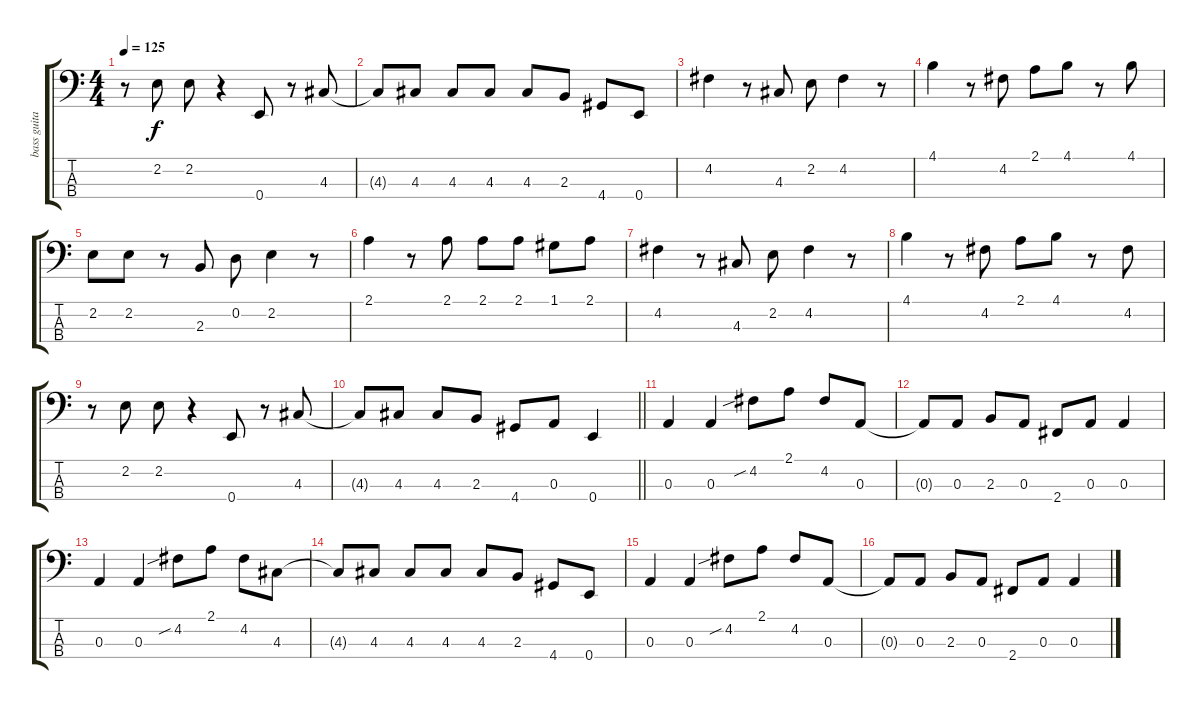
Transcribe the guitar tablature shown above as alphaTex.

\track ("bass guitar" "bass guita") {instrument electricbassfinger}
\staff {score tabs}
\tuning (G2 D2 A1 E1) {hide}
\ts (4 4)
\tempo 125
\clef f4
\ks c
r.8{dy f} 2.2.8 2.2.8 r.4 0.4.8 r.8 4.3.8 |
4.3{t}.8 4.3.8 4.3.8 4.3.8 4.3.8 2.3.8 4.4.8 0.4.8 |
4.2.4 r.8 4.3.8 2.2.8 4.2.4 r.8 |
4.1.4 r.8 4.2.8 2.1.8 4.1.8 r.8 4.1.8 |
2.2.8 2.2.8 r.8 2.3.8 0.2.8 2.2.4 r.8 |
2.1.4 r.8 2.1.8 2.1.8 2.1.8 1.1.8 2.1.8 |
4.2.4 r.8 4.3.8 2.2.8 4.2.4 r.8 |
4.1.4 r.8 4.2.8 2.1.8 4.1.8 r.8 4.2.8 |
r.8 2.2.8 2.2.8 r.4 0.4.8 r.8 4.3.8 |
\barLineRight lightlight
4.3{t}.8 4.3.8 4.3.8 2.3.8 4.4.8 0.3.8 0.4.4 |
0.3.4 0.3.4 4.2{sib}.8 2.1.8 4.2.8 0.3.8 |
0.3{t}.8 0.3.8 2.3.8 0.3.8 2.4.8 0.3.8 0.3.4 |
0.3.4 0.3.4 4.2{sib}.8 2.1.8 4.2.8 4.3.8 |
4.3{t}.8 4.3.8 4.3.8 4.3.8 4.3.8 2.3.8 4.4.8 0.4.8 |
0.3.4 0.3.4 4.2{sib}.8 2.1.8 4.2.8 0.3.8 |
0.3{t}.8 0.3.8 2.3.8 0.3.8 2.4.8 0.3.8 0.3.4
